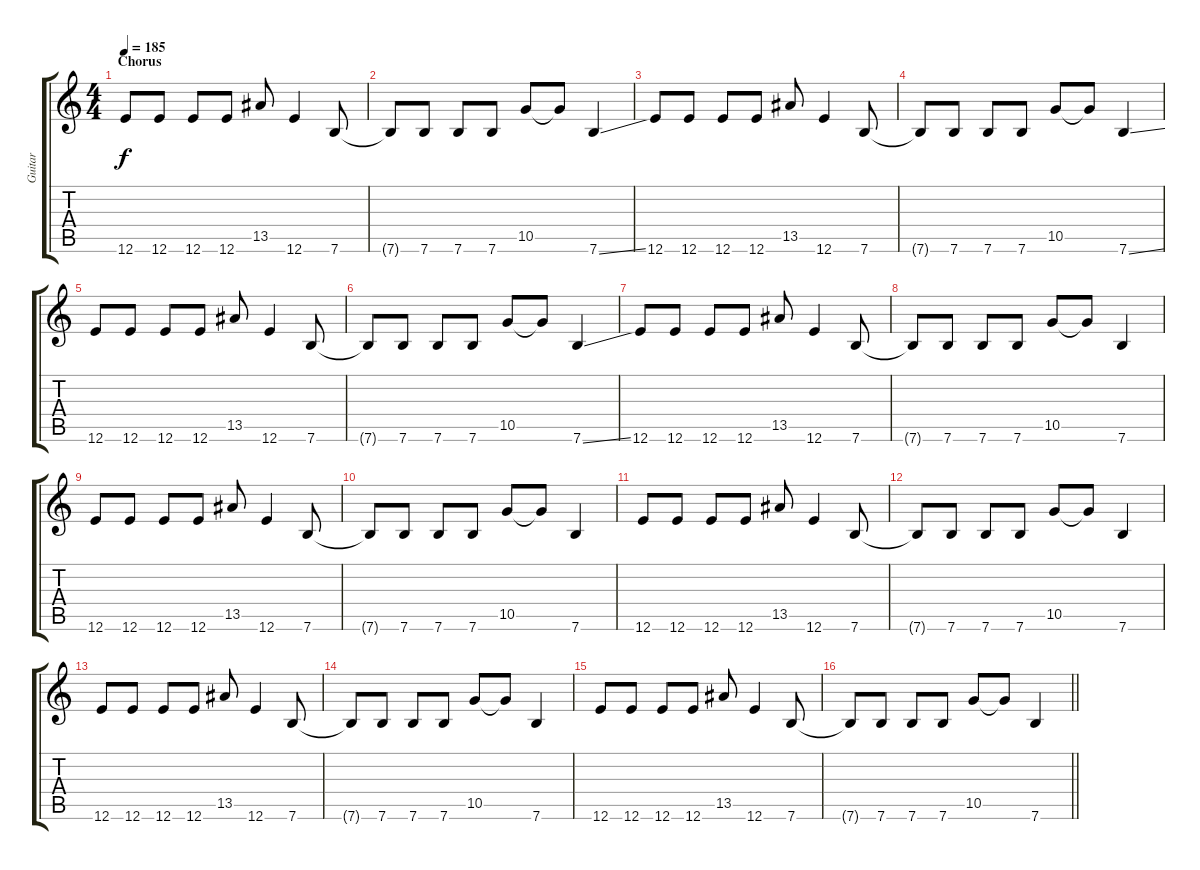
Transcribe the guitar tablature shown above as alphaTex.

\track ("Guitar" "Guitar") {instrument overdrivenguitar}
\staff {score tabs}
\tuning (E4 B3 G3 D3 A2 E2) {hide}
\ts (4 4)
\section ("" "Chorus")
\tempo 185
\clef g2
\ks c
12.6.8{dy f} 12.6.8 12.6.8 12.6.8 13.5.8 12.6.4 7.6.8 |
7.6{t}.8 7.6.8 7.6.8 7.6.8 10.5.8 10.5{t}.8 7.6{ss}.4 |
12.6.8 12.6.8 12.6.8 12.6.8 13.5.8 12.6.4 7.6.8 |
7.6{t}.8 7.6.8 7.6.8 7.6.8 10.5.8 10.5{t}.8 7.6{ss}.4 |
12.6.8 12.6.8 12.6.8 12.6.8 13.5.8 12.6.4 7.6.8 |
7.6{t}.8 7.6.8 7.6.8 7.6.8 10.5.8 10.5{t}.8 7.6{ss}.4 |
12.6.8 12.6.8 12.6.8 12.6.8 13.5.8 12.6.4 7.6.8 |
7.6{t}.8 7.6.8 7.6.8 7.6.8 10.5.8 10.5{t}.8 7.6.4 |
12.6.8 12.6.8 12.6.8 12.6.8 13.5.8 12.6.4 7.6.8 |
7.6{t}.8 7.6.8 7.6.8 7.6.8 10.5.8 10.5{t}.8 7.6.4 |
12.6.8 12.6.8 12.6.8 12.6.8 13.5.8 12.6.4 7.6.8 |
7.6{t}.8 7.6.8 7.6.8 7.6.8 10.5.8 10.5{t}.8 7.6.4 |
12.6.8 12.6.8 12.6.8 12.6.8 13.5.8 12.6.4 7.6.8 |
7.6{t}.8 7.6.8 7.6.8 7.6.8 10.5.8 10.5{t}.8 7.6.4 |
12.6.8 12.6.8 12.6.8 12.6.8 13.5.8 12.6.4 7.6.8 |
\barLineRight lightlight
7.6{t}.8 7.6.8 7.6.8 7.6.8 10.5.8 10.5{t}.8 7.6.4
